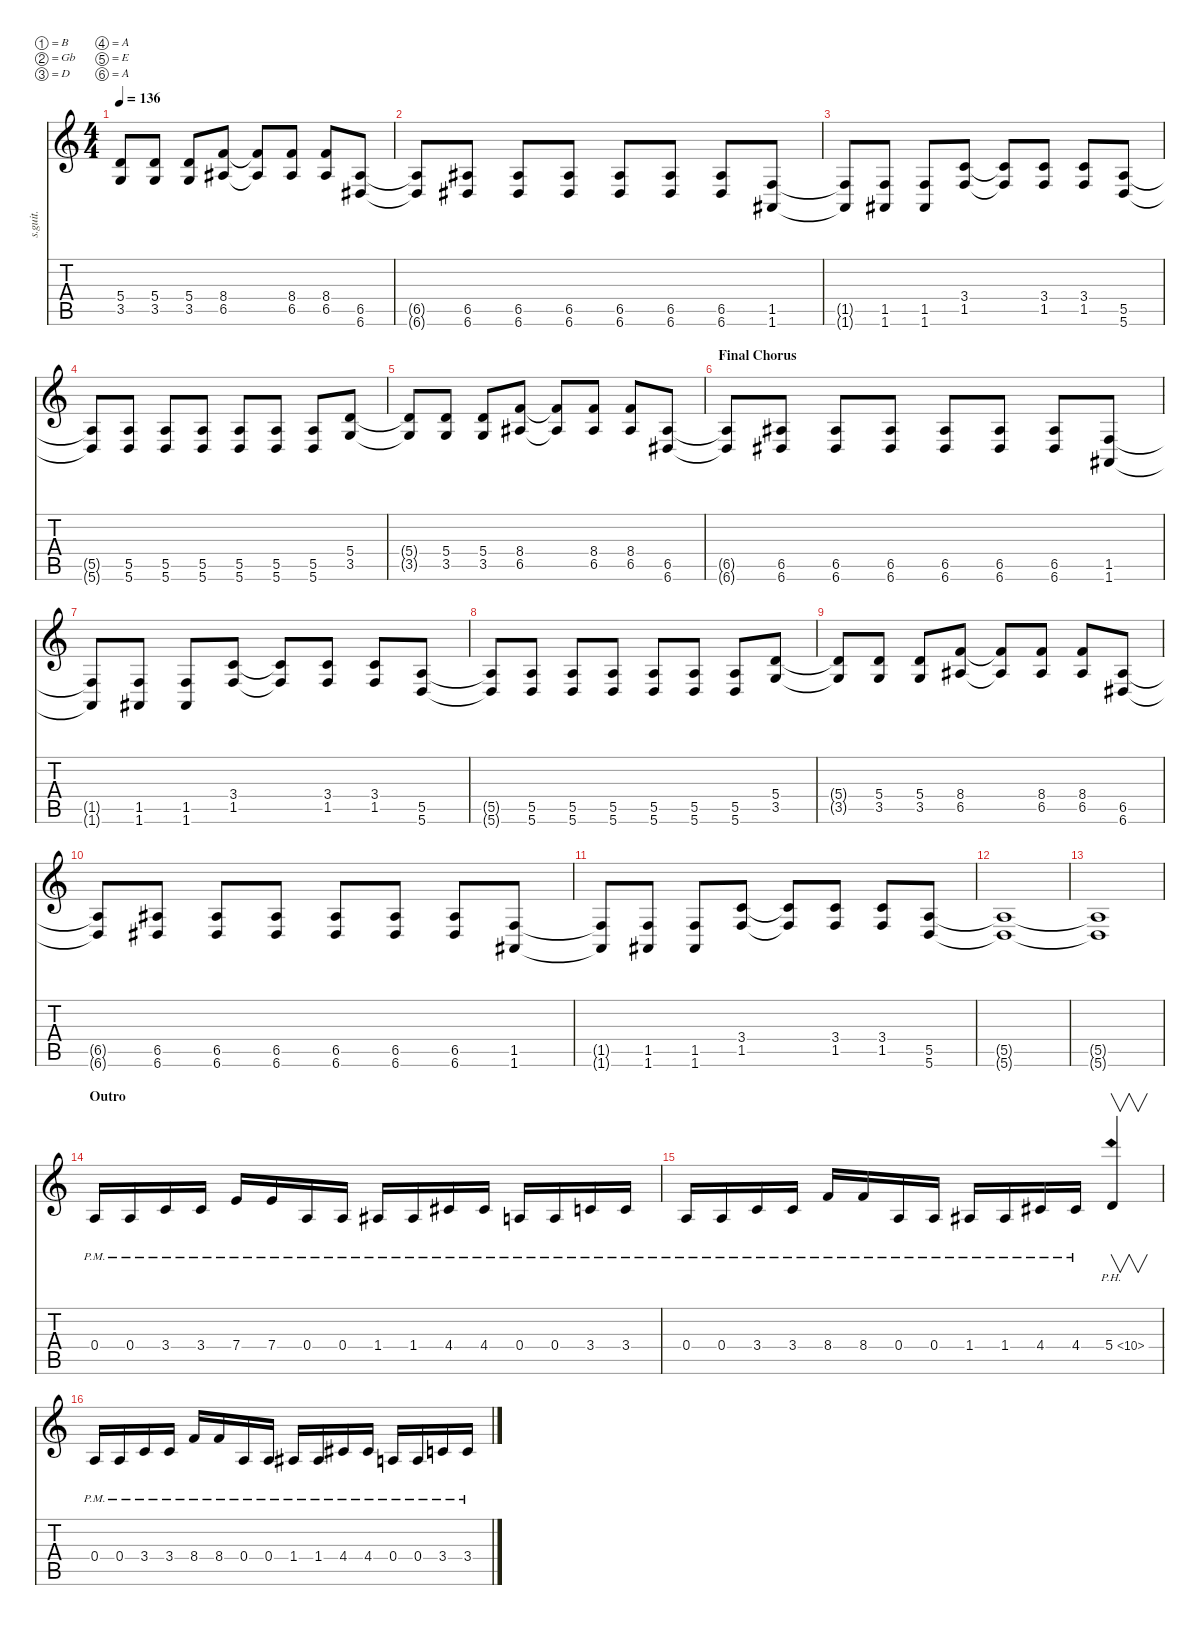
\defaultSystemsLayout 4
\hideDynamics
\bracketExtendMode nobrackets
\track ("Mick Thomson" "s.guit.") {instrument distortionguitar}
\staff {score tabs}
\tuning (B3 Gb3 D3 A2 E2 A1)
\ts (4 4)
\tempo 136
\clef g2
\ks c
(5.4{t} 3.5{t}).8{lyrics (0 "") lyrics (1 "") lyrics (2 "") lyrics (3 "") lyrics (4 "") dy f} (5.4 3.5).8{lyrics (0 "") lyrics (1 "") lyrics (2 "") lyrics (3 "") lyrics (4 "")} (5.4 3.5).8{lyrics (0 "") lyrics (1 "") lyrics (2 "") lyrics (3 "") lyrics (4 "")} (8.4 6.5{acc #}).8{lyrics (0 "") lyrics (1 "") lyrics (2 "") lyrics (3 "") lyrics (4 "")} (8.4{t} 6.5{t acc #}).8{lyrics (0 "") lyrics (1 "") lyrics (2 "") lyrics (3 "") lyrics (4 "")} (8.4 6.5{acc #}).8{lyrics (0 "") lyrics (1 "") lyrics (2 "") lyrics (3 "") lyrics (4 "")} (8.4 6.5{acc #}).8{lyrics (0 "") lyrics (1 "") lyrics (2 "") lyrics (3 "") lyrics (4 "")} (6.5{acc #} 6.6{acc #}).8{lyrics (0 "") lyrics (1 "") lyrics (2 "") lyrics (3 "") lyrics (4 "")} |
(6.5{t acc #} 6.6{t acc #}).8{lyrics (0 "") lyrics (1 "") lyrics (2 "") lyrics (3 "") lyrics (4 "")} (6.5{acc #} 6.6{acc #}).8{lyrics (0 "") lyrics (1 "") lyrics (2 "") lyrics (3 "") lyrics (4 "")} (6.5{acc #} 6.6{acc #}).8{lyrics (0 "") lyrics (1 "") lyrics (2 "") lyrics (3 "") lyrics (4 "")} (6.5{acc #} 6.6{acc #}).8{lyrics (0 "") lyrics (1 "") lyrics (2 "") lyrics (3 "") lyrics (4 "")} (6.5{acc #} 6.6{acc #}).8{lyrics (0 "") lyrics (1 "") lyrics (2 "") lyrics (3 "") lyrics (4 "")} (6.5{acc #} 6.6{acc #}).8{lyrics (0 "") lyrics (1 "") lyrics (2 "") lyrics (3 "") lyrics (4 "")} (6.5{acc #} 6.6{acc #}).8{lyrics (0 "") lyrics (1 "") lyrics (2 "") lyrics (3 "") lyrics (4 "")} (1.5 1.6{acc #}).8{lyrics (0 "") lyrics (1 "") lyrics (2 "") lyrics (3 "") lyrics (4 "")} |
(1.5{t} 1.6{t acc #}).8{lyrics (0 "") lyrics (1 "") lyrics (2 "") lyrics (3 "") lyrics (4 "")} (1.5 1.6{acc #}).8{lyrics (0 "") lyrics (1 "") lyrics (2 "") lyrics (3 "") lyrics (4 "")} (1.5 1.6{acc #}).8{lyrics (0 "") lyrics (1 "") lyrics (2 "") lyrics (3 "") lyrics (4 "")} (3.4 1.5).8{lyrics (0 "") lyrics (1 "") lyrics (2 "") lyrics (3 "") lyrics (4 "")} (3.4{t} 1.5{t}).8{lyrics (0 "") lyrics (1 "") lyrics (2 "") lyrics (3 "") lyrics (4 "")} (3.4 1.5).8{lyrics (0 "") lyrics (1 "") lyrics (2 "") lyrics (3 "") lyrics (4 "")} (3.4 1.5).8{lyrics (0 "") lyrics (1 "") lyrics (2 "") lyrics (3 "") lyrics (4 "")} (5.5 5.6).8{lyrics (0 "") lyrics (1 "") lyrics (2 "") lyrics (3 "") lyrics (4 "")} |
(5.5{t} 5.6{t}).8{lyrics (0 "") lyrics (1 "") lyrics (2 "") lyrics (3 "") lyrics (4 "")} (5.5 5.6).8{lyrics (0 "") lyrics (1 "") lyrics (2 "") lyrics (3 "") lyrics (4 "")} (5.5 5.6).8{lyrics (0 "") lyrics (1 "") lyrics (2 "") lyrics (3 "") lyrics (4 "")} (5.5 5.6).8{lyrics (0 "") lyrics (1 "") lyrics (2 "") lyrics (3 "") lyrics (4 "")} (5.5 5.6).8{lyrics (0 "") lyrics (1 "") lyrics (2 "") lyrics (3 "") lyrics (4 "")} (5.5 5.6).8{lyrics (0 "") lyrics (1 "") lyrics (2 "") lyrics (3 "") lyrics (4 "")} (5.5 5.6).8{lyrics (0 "") lyrics (1 "") lyrics (2 "") lyrics (3 "") lyrics (4 "")} (5.4 3.5).8{lyrics (0 "") lyrics (1 "") lyrics (2 "") lyrics (3 "") lyrics (4 "")} |
(5.4{t} 3.5{t}).8{lyrics (0 "") lyrics (1 "") lyrics (2 "") lyrics (3 "") lyrics (4 "")} (5.4 3.5).8{lyrics (0 "") lyrics (1 "") lyrics (2 "") lyrics (3 "") lyrics (4 "")} (5.4 3.5).8{lyrics (0 "") lyrics (1 "") lyrics (2 "") lyrics (3 "") lyrics (4 "")} (8.4 6.5{acc #}).8{lyrics (0 "") lyrics (1 "") lyrics (2 "") lyrics (3 "") lyrics (4 "")} (8.4{t} 6.5{t acc #}).8{lyrics (0 "") lyrics (1 "") lyrics (2 "") lyrics (3 "") lyrics (4 "")} (8.4 6.5{acc #}).8{lyrics (0 "") lyrics (1 "") lyrics (2 "") lyrics (3 "") lyrics (4 "")} (8.4 6.5{acc #}).8{lyrics (0 "") lyrics (1 "") lyrics (2 "") lyrics (3 "") lyrics (4 "")} (6.5{acc #} 6.6{acc #}).8{lyrics (0 "") lyrics (1 "") lyrics (2 "") lyrics (3 "") lyrics (4 "")} |
\section ("" "Final Chorus")
(6.5{t acc #} 6.6{t acc #}).8{lyrics (0 "") lyrics (1 "") lyrics (2 "") lyrics (3 "") lyrics (4 "")} (6.5{acc #} 6.6{acc #}).8{lyrics (0 "") lyrics (1 "") lyrics (2 "") lyrics (3 "") lyrics (4 "")} (6.5{acc #} 6.6{acc #}).8{lyrics (0 "") lyrics (1 "") lyrics (2 "") lyrics (3 "") lyrics (4 "")} (6.5{acc #} 6.6{acc #}).8{lyrics (0 "") lyrics (1 "") lyrics (2 "") lyrics (3 "") lyrics (4 "")} (6.5{acc #} 6.6{acc #}).8{lyrics (0 "") lyrics (1 "") lyrics (2 "") lyrics (3 "") lyrics (4 "")} (6.5{acc #} 6.6{acc #}).8{lyrics (0 "") lyrics (1 "") lyrics (2 "") lyrics (3 "") lyrics (4 "")} (6.5{acc #} 6.6{acc #}).8{lyrics (0 "") lyrics (1 "") lyrics (2 "") lyrics (3 "") lyrics (4 "")} (1.5 1.6{acc #}).8{lyrics (0 "") lyrics (1 "") lyrics (2 "") lyrics (3 "") lyrics (4 "")} |
(1.5{t} 1.6{t acc #}).8{lyrics (0 "") lyrics (1 "") lyrics (2 "") lyrics (3 "") lyrics (4 "")} (1.5 1.6{acc #}).8{lyrics (0 "") lyrics (1 "") lyrics (2 "") lyrics (3 "") lyrics (4 "")} (1.5 1.6{acc #}).8{lyrics (0 "") lyrics (1 "") lyrics (2 "") lyrics (3 "") lyrics (4 "")} (3.4 1.5).8{lyrics (0 "") lyrics (1 "") lyrics (2 "") lyrics (3 "") lyrics (4 "")} (3.4{t} 1.5{t}).8{lyrics (0 "") lyrics (1 "") lyrics (2 "") lyrics (3 "") lyrics (4 "")} (3.4 1.5).8{lyrics (0 "") lyrics (1 "") lyrics (2 "") lyrics (3 "") lyrics (4 "")} (3.4 1.5).8{lyrics (0 "") lyrics (1 "") lyrics (2 "") lyrics (3 "") lyrics (4 "")} (5.5 5.6).8{lyrics (0 "") lyrics (1 "") lyrics (2 "") lyrics (3 "") lyrics (4 "")} |
(5.5{t} 5.6{t}).8{lyrics (0 "") lyrics (1 "") lyrics (2 "") lyrics (3 "") lyrics (4 "")} (5.5 5.6).8{lyrics (0 "") lyrics (1 "") lyrics (2 "") lyrics (3 "") lyrics (4 "")} (5.5 5.6).8{lyrics (0 "") lyrics (1 "") lyrics (2 "") lyrics (3 "") lyrics (4 "")} (5.5 5.6).8{lyrics (0 "") lyrics (1 "") lyrics (2 "") lyrics (3 "") lyrics (4 "")} (5.5 5.6).8{lyrics (0 "") lyrics (1 "") lyrics (2 "") lyrics (3 "") lyrics (4 "")} (5.5 5.6).8{lyrics (0 "") lyrics (1 "") lyrics (2 "") lyrics (3 "") lyrics (4 "")} (5.5 5.6).8{lyrics (0 "") lyrics (1 "") lyrics (2 "") lyrics (3 "") lyrics (4 "")} (5.4 3.5).8{lyrics (0 "") lyrics (1 "") lyrics (2 "") lyrics (3 "") lyrics (4 "")} |
(5.4{t} 3.5{t}).8{lyrics (0 "") lyrics (1 "") lyrics (2 "") lyrics (3 "") lyrics (4 "")} (5.4 3.5).8{lyrics (0 "") lyrics (1 "") lyrics (2 "") lyrics (3 "") lyrics (4 "")} (5.4 3.5).8{lyrics (0 "") lyrics (1 "") lyrics (2 "") lyrics (3 "") lyrics (4 "")} (8.4 6.5{acc #}).8{lyrics (0 "") lyrics (1 "") lyrics (2 "") lyrics (3 "") lyrics (4 "")} (8.4{t} 6.5{t acc #}).8{lyrics (0 "") lyrics (1 "") lyrics (2 "") lyrics (3 "") lyrics (4 "")} (8.4 6.5{acc #}).8{lyrics (0 "") lyrics (1 "") lyrics (2 "") lyrics (3 "") lyrics (4 "")} (8.4 6.5{acc #}).8{lyrics (0 "") lyrics (1 "") lyrics (2 "") lyrics (3 "") lyrics (4 "")} (6.5{acc #} 6.6{acc #}).8{lyrics (0 "") lyrics (1 "") lyrics (2 "") lyrics (3 "") lyrics (4 "")} |
(6.5{t acc #} 6.6{t acc #}).8{lyrics (0 "") lyrics (1 "") lyrics (2 "") lyrics (3 "") lyrics (4 "")} (6.5{acc #} 6.6{acc #}).8{lyrics (0 "") lyrics (1 "") lyrics (2 "") lyrics (3 "") lyrics (4 "")} (6.5{acc #} 6.6{acc #}).8{lyrics (0 "") lyrics (1 "") lyrics (2 "") lyrics (3 "") lyrics (4 "")} (6.5{acc #} 6.6{acc #}).8{lyrics (0 "") lyrics (1 "") lyrics (2 "") lyrics (3 "") lyrics (4 "")} (6.5{acc #} 6.6{acc #}).8{lyrics (0 "") lyrics (1 "") lyrics (2 "") lyrics (3 "") lyrics (4 "")} (6.5{acc #} 6.6{acc #}).8{lyrics (0 "") lyrics (1 "") lyrics (2 "") lyrics (3 "") lyrics (4 "")} (6.5{acc #} 6.6{acc #}).8{lyrics (0 "") lyrics (1 "") lyrics (2 "") lyrics (3 "") lyrics (4 "")} (1.5 1.6{acc #}).8{lyrics (0 "") lyrics (1 "") lyrics (2 "") lyrics (3 "") lyrics (4 "")} |
(1.5{t} 1.6{t acc #}).8{lyrics (0 "") lyrics (1 "") lyrics (2 "") lyrics (3 "") lyrics (4 "")} (1.5 1.6{acc #}).8{lyrics (0 "") lyrics (1 "") lyrics (2 "") lyrics (3 "") lyrics (4 "")} (1.5 1.6{acc #}).8{lyrics (0 "") lyrics (1 "") lyrics (2 "") lyrics (3 "") lyrics (4 "")} (3.4 1.5).8{lyrics (0 "") lyrics (1 "") lyrics (2 "") lyrics (3 "") lyrics (4 "")} (3.4{t} 1.5{t}).8{lyrics (0 "") lyrics (1 "") lyrics (2 "") lyrics (3 "") lyrics (4 "")} (3.4 1.5).8{lyrics (0 "") lyrics (1 "") lyrics (2 "") lyrics (3 "") lyrics (4 "")} (3.4 1.5).8{lyrics (0 "") lyrics (1 "") lyrics (2 "") lyrics (3 "") lyrics (4 "")} (5.5 5.6).8{lyrics (0 "") lyrics (1 "") lyrics (2 "") lyrics (3 "") lyrics (4 "")} |
(5.6{t} 5.5{t}).1{lyrics (0 "") lyrics (1 "") lyrics (2 "") lyrics (3 "") lyrics (4 "")} |
(5.5{t} 5.6{t}).1{lyrics (0 "") lyrics (1 "") lyrics (2 "") lyrics (3 "") lyrics (4 "")} |
\section ("" "Outro")
0.4{pm}.16{lyrics (0 "") lyrics (1 "") lyrics (2 "") lyrics (3 "") lyrics (4 "") dy fff} 0.4{pm}.16{lyrics (0 "") lyrics (1 "") lyrics (2 "") lyrics (3 "") lyrics (4 "")} 3.4{pm}.16{lyrics (0 "") lyrics (1 "") lyrics (2 "") lyrics (3 "") lyrics (4 "")} 3.4{pm}.16{lyrics (0 "") lyrics (1 "") lyrics (2 "") lyrics (3 "") lyrics (4 "")} 7.4{pm}.16{lyrics (0 "") lyrics (1 "") lyrics (2 "") lyrics (3 "") lyrics (4 "")} 7.4{pm}.16{lyrics (0 "") lyrics (1 "") lyrics (2 "") lyrics (3 "") lyrics (4 "")} 0.4{pm}.16{lyrics (0 "") lyrics (1 "") lyrics (2 "") lyrics (3 "") lyrics (4 "")} 0.4{pm}.16{lyrics (0 "") lyrics (1 "") lyrics (2 "") lyrics (3 "") lyrics (4 "")} 1.4{pm acc #}.16{lyrics (0 "") lyrics (1 "") lyrics (2 "") lyrics (3 "") lyrics (4 "")} 1.4{pm acc #}.16{lyrics (0 "") lyrics (1 "") lyrics (2 "") lyrics (3 "") lyrics (4 "")} 4.4{pm acc #}.16{lyrics (0 "") lyrics (1 "") lyrics (2 "") lyrics (3 "") lyrics (4 "")} 4.4{pm acc #}.16{lyrics (0 "") lyrics (1 "") lyrics (2 "") lyrics (3 "") lyrics (4 "")} 0.4{pm}.16{lyrics (0 "") lyrics (1 "") lyrics (2 "") lyrics (3 "") lyrics (4 "")} 0.4{pm}.16{lyrics (0 "") lyrics (1 "") lyrics (2 "") lyrics (3 "") lyrics (4 "")} 3.4{pm}.16{lyrics (0 "") lyrics (1 "") lyrics (2 "") lyrics (3 "") lyrics (4 "")} 3.4{pm}.16{lyrics (0 "") lyrics (1 "") lyrics (2 "") lyrics (3 "") lyrics (4 "")} |
0.4{pm}.16{lyrics (0 "") lyrics (1 "") lyrics (2 "") lyrics (3 "") lyrics (4 "")} 0.4{pm}.16{lyrics (0 "") lyrics (1 "") lyrics (2 "") lyrics (3 "") lyrics (4 "")} 3.4{pm}.16{lyrics (0 "") lyrics (1 "") lyrics (2 "") lyrics (3 "") lyrics (4 "")} 3.4{pm}.16{lyrics (0 "") lyrics (1 "") lyrics (2 "") lyrics (3 "") lyrics (4 "")} 8.4{pm}.16{lyrics (0 "") lyrics (1 "") lyrics (2 "") lyrics (3 "") lyrics (4 "")} 8.4{pm}.16{lyrics (0 "") lyrics (1 "") lyrics (2 "") lyrics (3 "") lyrics (4 "")} 0.4{pm}.16{lyrics (0 "") lyrics (1 "") lyrics (2 "") lyrics (3 "") lyrics (4 "")} 0.4{pm}.16{lyrics (0 "") lyrics (1 "") lyrics (2 "") lyrics (3 "") lyrics (4 "")} 1.4{pm acc #}.16{lyrics (0 "") lyrics (1 "") lyrics (2 "") lyrics (3 "") lyrics (4 "")} 1.4{pm acc #}.16{lyrics (0 "") lyrics (1 "") lyrics (2 "") lyrics (3 "") lyrics (4 "")} 4.4{pm acc #}.16{lyrics (0 "") lyrics (1 "") lyrics (2 "") lyrics (3 "") lyrics (4 "")} 4.4{pm acc #}.16{lyrics (0 "") lyrics (1 "") lyrics (2 "") lyrics (3 "") lyrics (4 "")} 5.4{ph 5}.4{v lyrics (0 "") lyrics (1 "") lyrics (2 "") lyrics (3 "") lyrics (4 "") dy f} |
0.4{pm}.16{lyrics (0 "") lyrics (1 "") lyrics (2 "") lyrics (3 "") lyrics (4 "") dy fff} 0.4{pm}.16{lyrics (0 "") lyrics (1 "") lyrics (2 "") lyrics (3 "") lyrics (4 "")} 3.4{pm}.16{lyrics (0 "") lyrics (1 "") lyrics (2 "") lyrics (3 "") lyrics (4 "")} 3.4{pm}.16{lyrics (0 "") lyrics (1 "") lyrics (2 "") lyrics (3 "") lyrics (4 "")} 8.4{pm}.16{lyrics (0 "") lyrics (1 "") lyrics (2 "") lyrics (3 "") lyrics (4 "")} 8.4{pm}.16{lyrics (0 "") lyrics (1 "") lyrics (2 "") lyrics (3 "") lyrics (4 "")} 0.4{pm}.16{lyrics (0 "") lyrics (1 "") lyrics (2 "") lyrics (3 "") lyrics (4 "")} 0.4{pm}.16{lyrics (0 "") lyrics (1 "") lyrics (2 "") lyrics (3 "") lyrics (4 "")} 1.4{pm acc #}.16{lyrics (0 "") lyrics (1 "") lyrics (2 "") lyrics (3 "") lyrics (4 "")} 1.4{pm acc #}.16{lyrics (0 "") lyrics (1 "") lyrics (2 "") lyrics (3 "") lyrics (4 "")} 4.4{pm acc #}.16{lyrics (0 "") lyrics (1 "") lyrics (2 "") lyrics (3 "") lyrics (4 "")} 4.4{pm acc #}.16{lyrics (0 "") lyrics (1 "") lyrics (2 "") lyrics (3 "") lyrics (4 "")} 0.4{pm}.16{lyrics (0 "") lyrics (1 "") lyrics (2 "") lyrics (3 "") lyrics (4 "")} 0.4{pm}.16{lyrics (0 "") lyrics (1 "") lyrics (2 "") lyrics (3 "") lyrics (4 "")} 3.4{pm}.16{lyrics (0 "") lyrics (1 "") lyrics (2 "") lyrics (3 "") lyrics (4 "")} 3.4{pm}.16{lyrics (0 "") lyrics (1 "") lyrics (2 "") lyrics (3 "") lyrics (4 "")}
